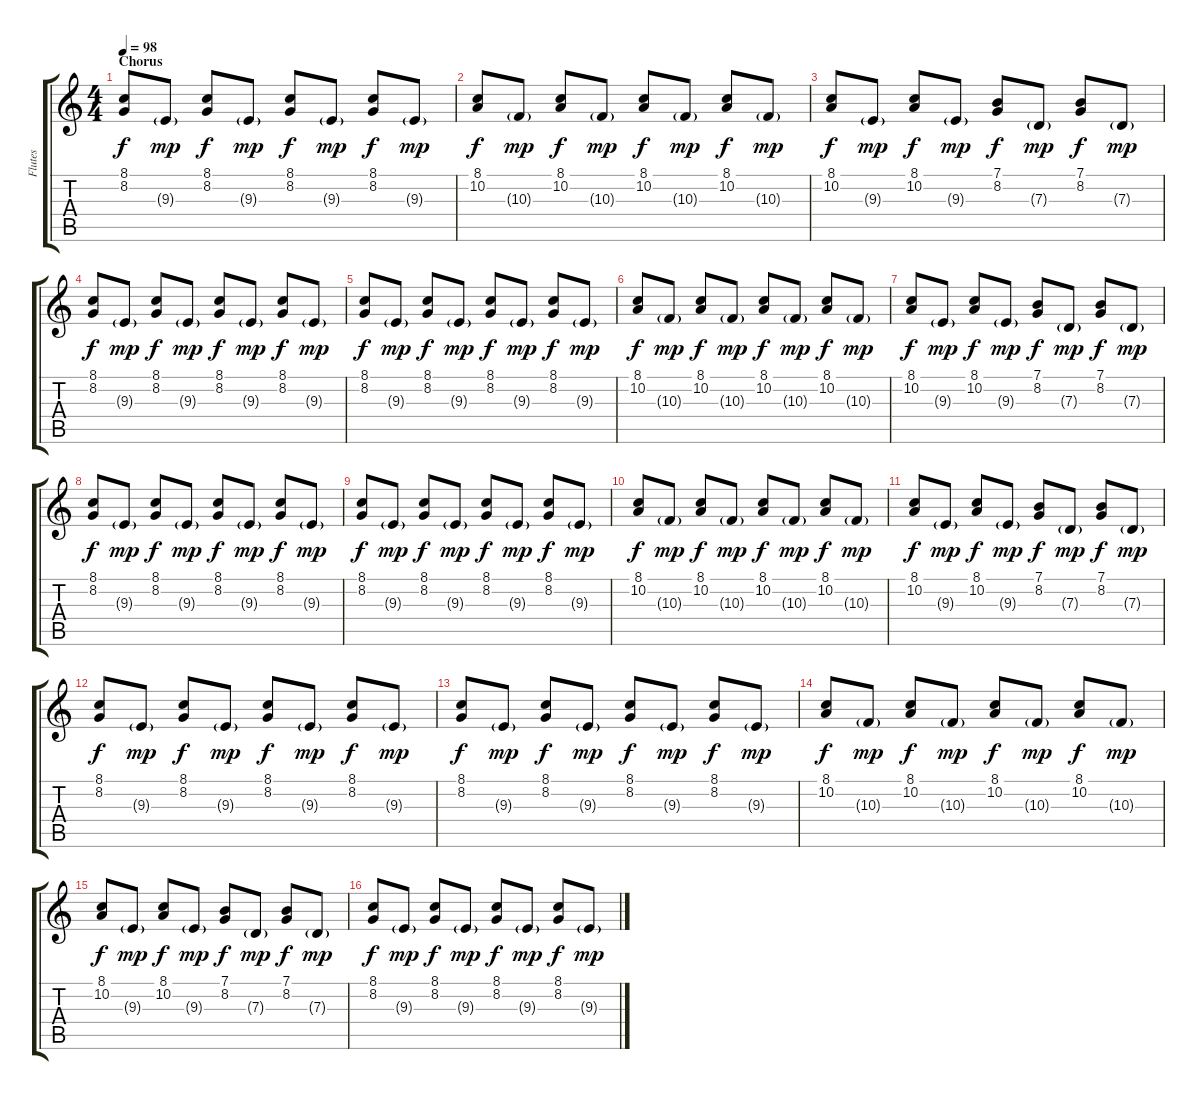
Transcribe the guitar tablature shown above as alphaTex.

\track ("Flutes" "Flutes") {instrument flute}
\staff {score tabs}
\tuning (E4 B3 G3 D3 A2 E2) {hide}
\ts (4 4)
\section ("" "Chorus")
\tempo 98
\clef g2
\ks c
(8.1 8.2).8{dy f} 9.3{g}.8{dy mp} (8.1 8.2).8{dy f} 9.3{g}.8{dy mp} (8.1 8.2).8{dy f} 9.3{g}.8{dy mp} (8.1 8.2).8{dy f} 9.3{g}.8{dy mp} |
(8.1 10.2).8{dy f} 10.3{g}.8{dy mp} (8.1 10.2).8{dy f} 10.3{g}.8{dy mp} (8.1 10.2).8{dy f} 10.3{g}.8{dy mp} (8.1 10.2).8{dy f} 10.3{g}.8{dy mp} |
(8.1 10.2).8{dy f} 9.3{g}.8{dy mp} (8.1 10.2).8{dy f} 9.3{g}.8{dy mp} (7.1 8.2).8{dy f} 7.3{g}.8{dy mp} (7.1 8.2).8{dy f} 7.3{g}.8{dy mp} |
(8.1 8.2).8{dy f} 9.3{g}.8{dy mp} (8.1 8.2).8{dy f} 9.3{g}.8{dy mp} (8.1 8.2).8{dy f} 9.3{g}.8{dy mp} (8.1 8.2).8{dy f} 9.3{g}.8{dy mp} |
(8.1 8.2).8{dy f} 9.3{g}.8{dy mp} (8.1 8.2).8{dy f} 9.3{g}.8{dy mp} (8.1 8.2).8{dy f} 9.3{g}.8{dy mp} (8.1 8.2).8{dy f} 9.3{g}.8{dy mp} |
(8.1 10.2).8{dy f} 10.3{g}.8{dy mp} (8.1 10.2).8{dy f} 10.3{g}.8{dy mp} (8.1 10.2).8{dy f} 10.3{g}.8{dy mp} (8.1 10.2).8{dy f} 10.3{g}.8{dy mp} |
(8.1 10.2).8{dy f} 9.3{g}.8{dy mp} (8.1 10.2).8{dy f} 9.3{g}.8{dy mp} (7.1 8.2).8{dy f} 7.3{g}.8{dy mp} (7.1 8.2).8{dy f} 7.3{g}.8{dy mp} |
(8.1 8.2).8{dy f} 9.3{g}.8{dy mp} (8.1 8.2).8{dy f} 9.3{g}.8{dy mp} (8.1 8.2).8{dy f} 9.3{g}.8{dy mp} (8.1 8.2).8{dy f} 9.3{g}.8{dy mp} |
(8.1 8.2).8{dy f} 9.3{g}.8{dy mp} (8.1 8.2).8{dy f} 9.3{g}.8{dy mp} (8.1 8.2).8{dy f} 9.3{g}.8{dy mp} (8.1 8.2).8{dy f} 9.3{g}.8{dy mp} |
(8.1 10.2).8{dy f} 10.3{g}.8{dy mp} (8.1 10.2).8{dy f} 10.3{g}.8{dy mp} (8.1 10.2).8{dy f} 10.3{g}.8{dy mp} (8.1 10.2).8{dy f} 10.3{g}.8{dy mp} |
(8.1 10.2).8{dy f} 9.3{g}.8{dy mp} (8.1 10.2).8{dy f} 9.3{g}.8{dy mp} (7.1 8.2).8{dy f} 7.3{g}.8{dy mp} (7.1 8.2).8{dy f} 7.3{g}.8{dy mp} |
(8.1 8.2).8{dy f} 9.3{g}.8{dy mp} (8.1 8.2).8{dy f} 9.3{g}.8{dy mp} (8.1 8.2).8{dy f} 9.3{g}.8{dy mp} (8.1 8.2).8{dy f} 9.3{g}.8{dy mp} |
(8.1 8.2).8{dy f} 9.3{g}.8{dy mp} (8.1 8.2).8{dy f} 9.3{g}.8{dy mp} (8.1 8.2).8{dy f} 9.3{g}.8{dy mp} (8.1 8.2).8{dy f} 9.3{g}.8{dy mp} |
(8.1 10.2).8{dy f} 10.3{g}.8{dy mp} (8.1 10.2).8{dy f} 10.3{g}.8{dy mp} (8.1 10.2).8{dy f} 10.3{g}.8{dy mp} (8.1 10.2).8{dy f} 10.3{g}.8{dy mp} |
(8.1 10.2).8{dy f} 9.3{g}.8{dy mp} (8.1 10.2).8{dy f} 9.3{g}.8{dy mp} (7.1 8.2).8{dy f} 7.3{g}.8{dy mp} (7.1 8.2).8{dy f} 7.3{g}.8{dy mp} |
(8.1 8.2).8{dy f} 9.3{g}.8{dy mp} (8.1 8.2).8{dy f} 9.3{g}.8{dy mp} (8.1 8.2).8{dy f} 9.3{g}.8{dy mp} (8.1 8.2).8{dy f} 9.3{g}.8{dy mp}
